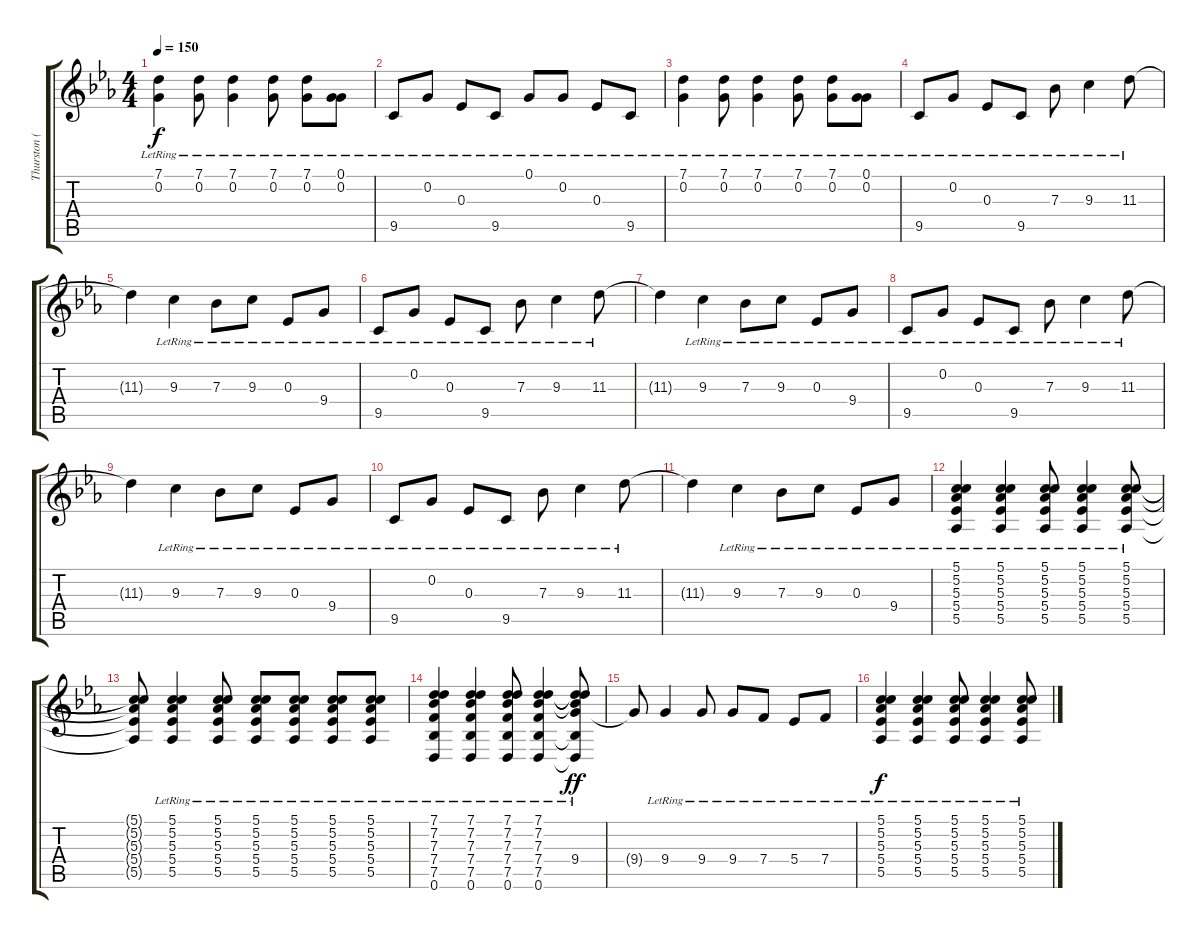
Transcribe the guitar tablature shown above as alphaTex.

\track ("Thurston (clean)" "Thurston (") {instrument electricguitarjazz}
\staff {score tabs}
\tuning (G3 G3 Eb3 Bb2 Eb2 D2) {hide}
\ts (4 4)
\tempo 150
\clef g2
\ks eb
(7.1{lr} 0.2{lr}).4{dy f} (7.1{lr} 0.2{lr}).8 (7.1{lr} 0.2{lr}).4 (7.1{lr} 0.2{lr}).8 (7.1{lr} 0.2{lr}).8 (0.1{lr} 0.2{lr}).8 |
9.5{lr}.8 0.2{lr}.8 0.3{lr}.8 9.5{lr}.8 0.1{lr}.8 0.2{lr}.8 0.3{lr}.8 9.5{lr}.8 |
(7.1{lr} 0.2{lr}).4 (7.1{lr} 0.2{lr}).8 (7.1{lr} 0.2{lr}).4 (7.1{lr} 0.2{lr}).8 (7.1{lr} 0.2{lr}).8 (0.1{lr} 0.2{lr}).8 |
9.5{lr}.8 0.2{lr}.8 0.3{lr}.8 9.5{lr}.8 7.3{lr}.8 9.3{lr}.4 11.3{lr}.8 |
11.3{t}.4 9.3{lr}.4 7.3{lr}.8 9.3{lr}.8 0.3{lr}.8 9.4{lr}.8 |
9.5{lr}.8 0.2{lr}.8 0.3{lr}.8 9.5{lr}.8 7.3{lr}.8 9.3{lr}.4 11.3{lr}.8 |
11.3{t}.4 9.3{lr}.4 7.3{lr}.8 9.3{lr}.8 0.3{lr}.8 9.4{lr}.8 |
9.5{lr}.8 0.2{lr}.8 0.3{lr}.8 9.5{lr}.8 7.3{lr}.8 9.3{lr}.4 11.3{lr}.8 |
11.3{t}.4 9.3{lr}.4 7.3{lr}.8 9.3{lr}.8 0.3{lr}.8 9.4{lr}.8 |
9.5{lr}.8 0.2{lr}.8 0.3{lr}.8 9.5{lr}.8 7.3{lr}.8 9.3{lr}.4 11.3{lr}.8 |
11.3{t}.4 9.3{lr}.4 7.3{lr}.8 9.3{lr}.8 0.3{lr}.8 9.4{lr}.8 |
(5.1{lr} 5.2{lr} 5.3{lr} 5.4{lr} 5.5{lr}).4 (5.1{lr} 5.2{lr} 5.3{lr} 5.4{lr} 5.5{lr}).4 (5.1{lr} 5.2{lr} 5.3{lr} 5.4{lr} 5.5{lr}).8 (5.1{lr} 5.2{lr} 5.3{lr} 5.4{lr} 5.5{lr}).4 (5.1{lr} 5.2{lr} 5.3{lr} 5.4{lr} 5.5{lr}).8 |
(5.1{t} 5.2{t} 5.3{t} 5.4{t} 5.5{t}).8 (5.1{lr} 5.2{lr} 5.3{lr} 5.4{lr} 5.5{lr}).4 (5.1{lr} 5.2{lr} 5.3{lr} 5.4{lr} 5.5{lr}).8 (5.1{lr} 5.2{lr} 5.3{lr} 5.4{lr} 5.5{lr}).8 (5.1{lr} 5.2{lr} 5.3{lr} 5.4{lr} 5.5{lr}).8 (5.1{lr} 5.2{lr} 5.3{lr} 5.4{lr} 5.5{lr}).8 (5.1{lr} 5.2{lr} 5.3{lr} 5.4{lr} 5.5{lr}).8 |
(7.1 7.2 7.3{lr} 7.4 7.5 0.6).4 (7.1{lr} 7.2{lr} 7.3{lr} 7.4{lr} 7.5{lr} 0.6).4 (7.1{lr} 7.2{lr} 7.3{lr} 7.4{lr} 7.5{lr} 0.6).8 (7.1{lr} 7.2{lr} 7.3{lr} 7.4{lr} 7.5{lr} 0.6).4 (7.1{t} 7.2{t} 7.3{t} 9.4{lr} 7.5{t} 0.6{t}).8{dy ff} |
9.4{t}.8 9.4{lr}.4 9.4{lr}.8 9.4{lr}.8 7.4{lr}.8 5.4{lr}.8 7.4{lr}.8 |
(5.1{lr} 5.2{lr} 5.3{lr} 5.4{lr} 5.5{lr}).4{dy f} (5.1{lr} 5.2{lr} 5.3{lr} 5.4{lr} 5.5{lr}).4 (5.1{lr} 5.2{lr} 5.3{lr} 5.4{lr} 5.5{lr}).8 (5.1{lr} 5.2{lr} 5.3{lr} 5.4{lr} 5.5{lr}).4 (5.1{lr} 5.2{lr} 5.3{lr} 5.4{lr} 5.5{lr}).8
